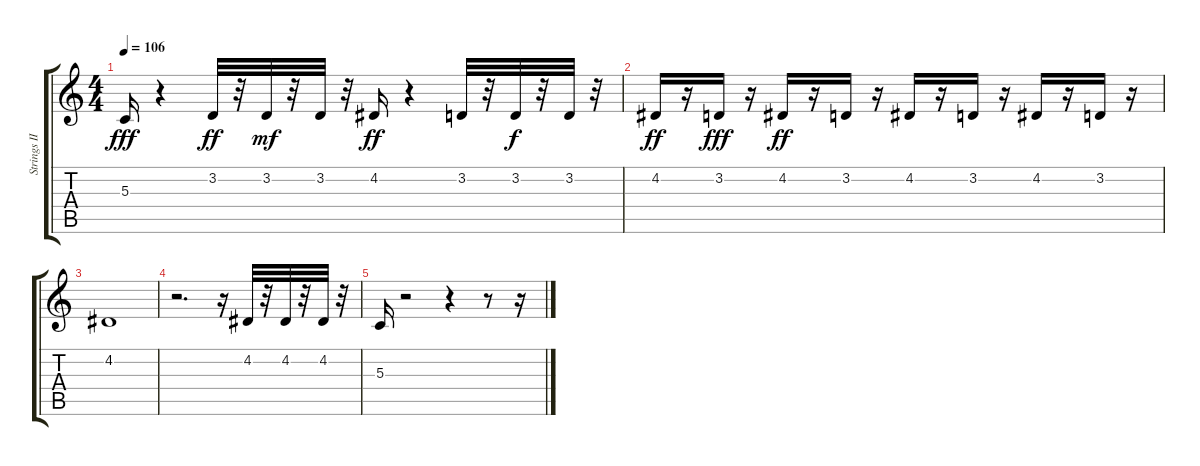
\track ("Strings II" "Strings II") {instrument stringensemble1}
\staff {score tabs}
\tuning (E4 B3 G3 D3 A2 E2) {hide}
\ts (4 4)
\tempo 106
\clef g2
\ks c
5.3.16{dy fff} r.4 3.2.32{dy ff} r.32 3.2.32{dy mf} r.32 3.2.32 r.32 4.2.16{dy ff} r.4 3.2.32 r.32 3.2.32{dy f} r.32 3.2.32 r.32 |
4.2.16{dy ff} r.16 3.2.16{dy fff} r.16 4.2.16{dy ff} r.16 3.2.16 r.16 4.2.16 r.16 3.2.16 r.16 4.2.16 r.16 3.2.16 r.16 |
4.2.1 |
r.2{d} r.16 4.2.32 r.32 4.2.32 r.32 4.2.32 r.32 |
5.3.16 r.2 r.4 r.8 r.16
